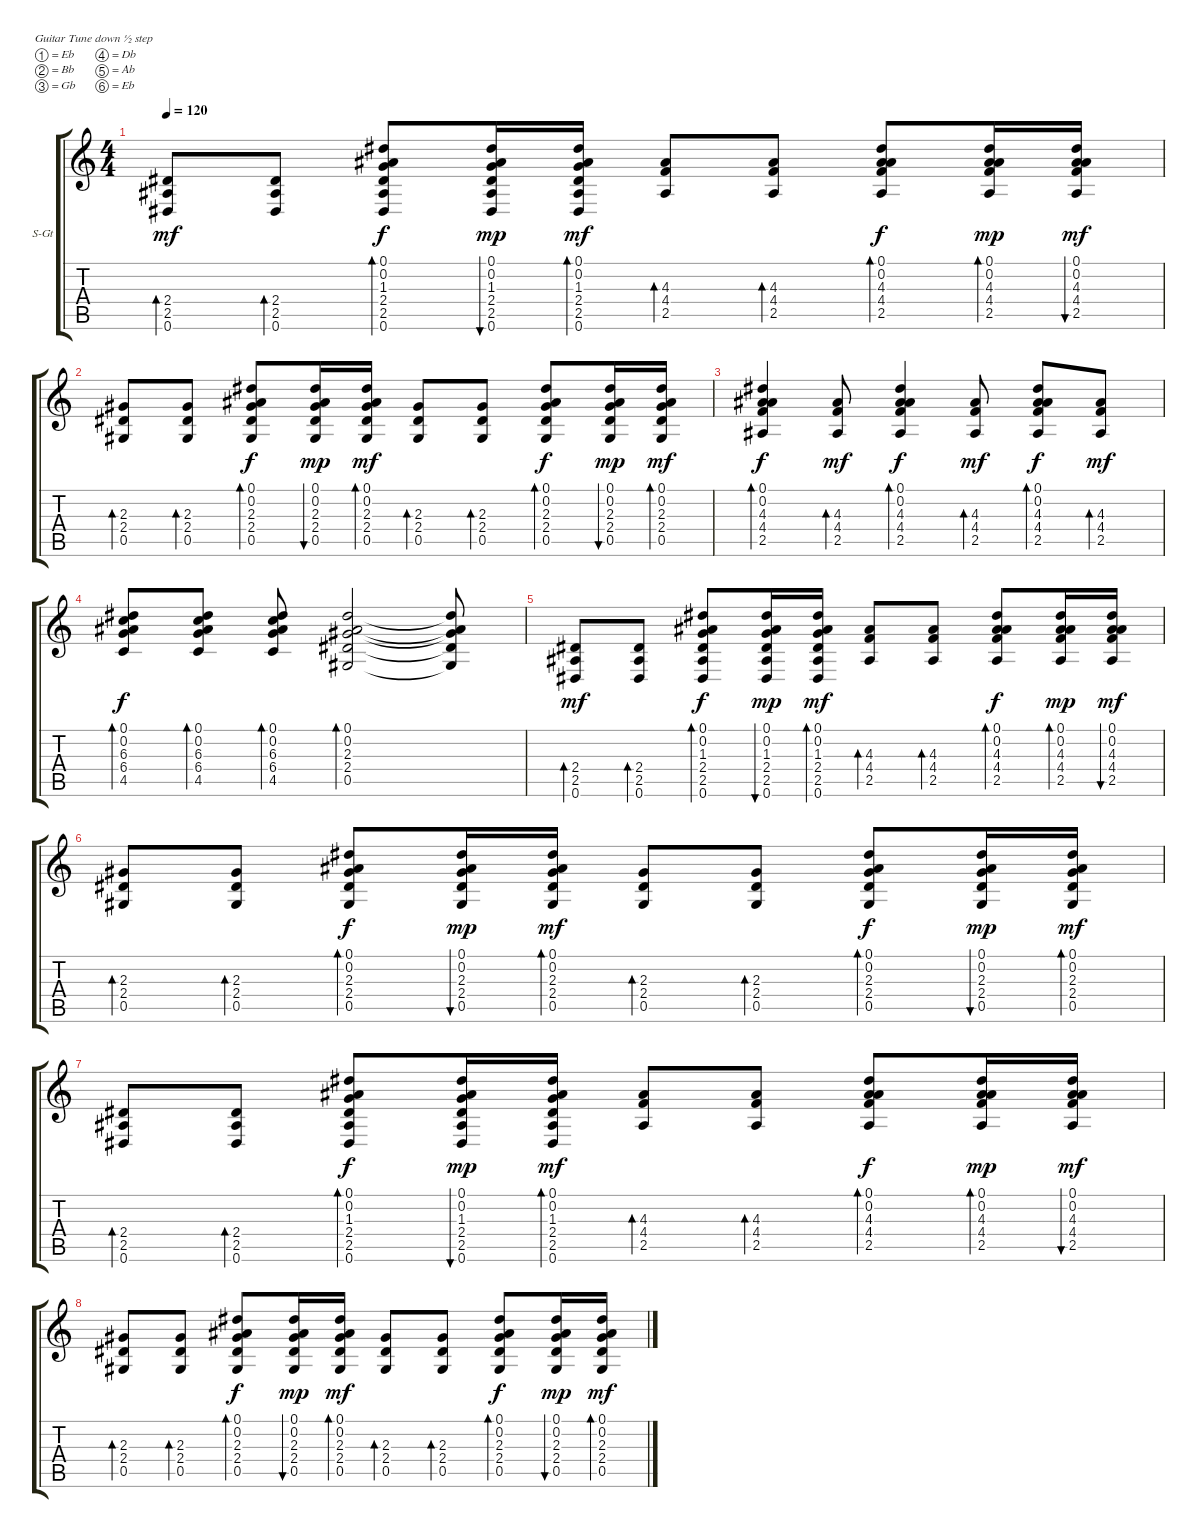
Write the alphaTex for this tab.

\defaultSystemsLayout 4
\bracketExtendMode groupsimilarinstruments
\firstSystemTrackNameOrientation horizontal
\otherSystemsTrackNameOrientation horizontal
\track ("Steel Guitar" "S-Gt") {instrument acousticguitarsteel}
\staff {score tabs}
\tuning (Eb4 Bb3 Gb3 Db3 Ab2 Eb2)
\ts (4 4)
\tempo 120
\clef g2
\ks c
(0.6 2.5 2.4).8{bd 37 dy mf} (2.5 0.6 2.4).8{bd 37} (0.6 2.5 2.4 1.3 0.2 0.1).8{bd 37 dy f} (0.1 0.2 1.3 2.4 2.5 0.6).16{bu 36 dy mp} (0.6 2.5 2.4 1.3 0.2 0.1).16{bd 36 dy mf} (2.5 4.4 4.3).8{bd 35} (2.5 4.4 4.3).8{bd 34} (2.5 4.4 4.3 0.2 0.1).8{bd 33 dy f} (0.1 0.2 4.3 4.4 2.5).16{bd 33 dy mp} (2.5 4.4 4.3 0.2 0.1).16{bu 33 dy mf} |
(2.4 0.5 2.3).8{bd 37} (0.5 2.4 2.3).8{bd 37} (0.5 2.4 2.3 0.2 0.1).8{bd 37 dy f} (0.1 0.2 2.3 2.4 0.5).16{bu 36 dy mp} (0.5 2.4 2.3 0.2 0.1).16{bd 36 dy mf} (2.4 0.5 2.3).8{bd 37} (0.5 2.4 2.3).8{bd 37} (0.5 2.4 2.3 0.2 0.1).8{bd 37 dy f} (0.1 0.2 2.3 2.4 0.5).16{bu 36 dy mp} (0.5 2.4 2.3 0.2 0.1).16{bd 36 dy mf} |
(2.5 4.4 4.3 0.2 0.1).4{bd 33 dy f} (2.5 4.4 4.3).8{bd 32 dy mf} (2.5 4.4 4.3 0.2 0.1).4{bd 31 dy f} (2.5 4.3 4.4).8{bd 30 dy mf} (2.5 4.4 4.3 0.2 0.1).8{bd 30 dy f} (2.5 4.4 4.3).8{bd 30 dy mf} |
(4.5 6.4 6.3 0.2 0.1).8{bd 30 dy f} (0.1 0.2 6.3 6.4 4.5).8{bd 30} (4.5 6.4 6.3 0.2 0.1).8{bd 30} (0.5 2.4 2.3 0.2 0.1).2{bd 116} (0.1{t} 0.2{t} 2.3{t} 2.4{t} 0.5{t}).8 |
(0.6 2.5 2.4).8{bd 37 dy mf} (2.5 0.6 2.4).8{bd 37} (0.6 2.5 2.4 1.3 0.2 0.1).8{bd 37 dy f} (0.1 0.2 1.3 2.4 2.5 0.6).16{bu 36 dy mp} (0.6 2.5 2.4 1.3 0.2 0.1).16{bd 36 dy mf} (2.5 4.4 4.3).8{bd 35} (2.5 4.4 4.3).8{bd 34} (2.5 4.4 4.3 0.2 0.1).8{bd 33 dy f} (0.1 0.2 4.3 4.4 2.5).16{bd 33 dy mp} (2.5 4.4 4.3 0.2 0.1).16{bu 33 dy mf} |
(2.4 0.5 2.3).8{bd 37} (0.5 2.4 2.3).8{bd 37} (0.5 2.4 2.3 0.2 0.1).8{bd 37 dy f} (0.1 0.2 2.3 2.4 0.5).16{bu 36 dy mp} (0.5 2.4 2.3 0.2 0.1).16{bd 36 dy mf} (2.4 0.5 2.3).8{bd 37} (0.5 2.4 2.3).8{bd 37} (0.5 2.4 2.3 0.2 0.1).8{bd 37 dy f} (0.1 0.2 2.3 2.4 0.5).16{bu 36 dy mp} (0.5 2.4 2.3 0.2 0.1).16{bd 36 dy mf} |
(0.6 2.5 2.4).8{bd 37} (2.5 0.6 2.4).8{bd 37} (0.6 2.5 2.4 1.3 0.2 0.1).8{bd 37 dy f} (0.1 0.2 1.3 2.4 2.5 0.6).16{bu 36 dy mp} (0.6 2.5 2.4 1.3 0.2 0.1).16{bd 36 dy mf} (2.5 4.4 4.3).8{bd 35} (2.5 4.4 4.3).8{bd 34} (2.5 4.4 4.3 0.2 0.1).8{bd 33 dy f} (0.1 0.2 4.3 4.4 2.5).16{bd 33 dy mp} (2.5 4.4 4.3 0.2 0.1).16{bu 33 dy mf} |
(2.4 0.5 2.3).8{bd 37} (0.5 2.4 2.3).8{bd 37} (0.5 2.4 2.3 0.2 0.1).8{bd 37 dy f} (0.1 0.2 2.3 2.4 0.5).16{bu 36 dy mp} (0.5 2.4 2.3 0.2 0.1).16{bd 36 dy mf} (2.4 0.5 2.3).8{bd 37} (0.5 2.4 2.3).8{bd 37} (0.5 2.4 2.3 0.2 0.1).8{bd 37 dy f} (0.1 0.2 2.3 2.4 0.5).16{bu 36 dy mp} (0.5 2.4 2.3 0.2 0.1).16{bd 36 dy mf}
